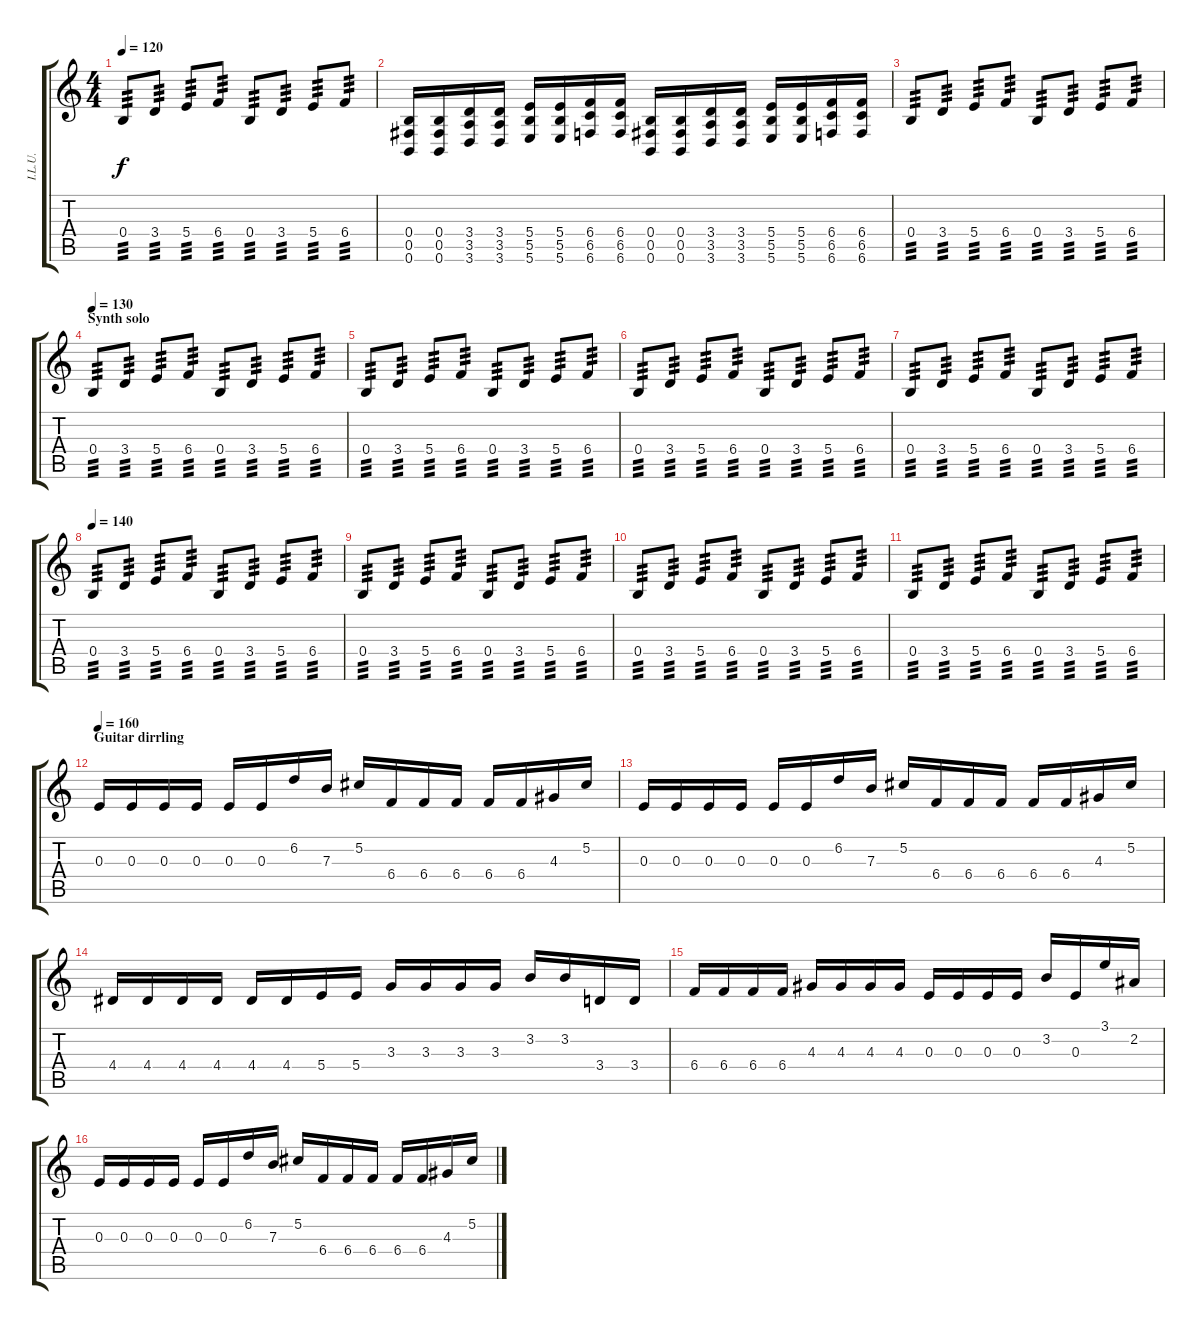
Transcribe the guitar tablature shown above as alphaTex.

\track ("I.L.U." "I.L.U.") {instrument distortionguitar}
\staff {score tabs}
\tuning (Db4 Ab3 E3 B2 Gb2 B1) {hide}
\ts (4 4)
\tempo 120
\clef g2
\ks c
0.4.8{tp 3 dy f} 3.4.8{tp 3} 5.4.8{tp 3} 6.4.8{tp 3} 0.4.8{tp 3} 3.4.8{tp 3} 5.4.8{tp 3} 6.4.8{tp 3} |
(0.4 0.5 0.6).16 (0.4 0.5 0.6).16 (3.4 3.5 3.6).16 (3.4 3.5 3.6).16 (5.4 5.5 5.6).16 (5.4 5.5 5.6).16 (6.4 6.5 6.6).16 (6.4 6.5 6.6).16 (0.4 0.5 0.6).16 (0.4 0.5 0.6).16 (3.4 3.5 3.6).16 (3.4 3.5 3.6).16 (5.4 5.5 5.6).16 (5.4 5.5 5.6).16 (6.4 6.5 6.6).16 (6.4 6.5 6.6).16 |
0.4.8{tp 3} 3.4.8{tp 3} 5.4.8{tp 3} 6.4.8{tp 3} 0.4.8{tp 3} 3.4.8{tp 3} 5.4.8{tp 3} 6.4.8{tp 3} |
\section ("" "Synth solo")
\tempo 130
0.4.8{tp 3} 3.4.8{tp 3} 5.4.8{tp 3} 6.4.8{tp 3} 0.4.8{tp 3} 3.4.8{tp 3} 5.4.8{tp 3} 6.4.8{tp 3} |
0.4.8{tp 3} 3.4.8{tp 3} 5.4.8{tp 3} 6.4.8{tp 3} 0.4.8{tp 3} 3.4.8{tp 3} 5.4.8{tp 3} 6.4.8{tp 3} |
0.4.8{tp 3} 3.4.8{tp 3} 5.4.8{tp 3} 6.4.8{tp 3} 0.4.8{tp 3} 3.4.8{tp 3} 5.4.8{tp 3} 6.4.8{tp 3} |
0.4.8{tp 3} 3.4.8{tp 3} 5.4.8{tp 3} 6.4.8{tp 3} 0.4.8{tp 3} 3.4.8{tp 3} 5.4.8{tp 3} 6.4.8{tp 3} |
\tempo 140
0.4.8{tp 3} 3.4.8{tp 3} 5.4.8{tp 3} 6.4.8{tp 3} 0.4.8{tp 3} 3.4.8{tp 3} 5.4.8{tp 3} 6.4.8{tp 3} |
0.4.8{tp 3} 3.4.8{tp 3} 5.4.8{tp 3} 6.4.8{tp 3} 0.4.8{tp 3} 3.4.8{tp 3} 5.4.8{tp 3} 6.4.8{tp 3} |
0.4.8{tp 3} 3.4.8{tp 3} 5.4.8{tp 3} 6.4.8{tp 3} 0.4.8{tp 3} 3.4.8{tp 3} 5.4.8{tp 3} 6.4.8{tp 3} |
0.4.8{tp 3} 3.4.8{tp 3} 5.4.8{tp 3} 6.4.8{tp 3} 0.4.8{tp 3} 3.4.8{tp 3} 5.4.8{tp 3} 6.4.8{tp 3} |
\section ("" "Guitar dirrling")
\tempo 160
0.3.16 0.3.16 0.3.16 0.3.16 0.3.16 0.3.16 6.2.16 7.3.16 5.2.16 6.4.16 6.4.16 6.4.16 6.4.16 6.4.16 4.3.16 5.2.16 |
0.3.16 0.3.16 0.3.16 0.3.16 0.3.16 0.3.16 6.2.16 7.3.16 5.2.16 6.4.16 6.4.16 6.4.16 6.4.16 6.4.16 4.3.16 5.2.16 |
4.4.16 4.4.16 4.4.16 4.4.16 4.4.16 4.4.16 5.4.16 5.4.16 3.3.16 3.3.16 3.3.16 3.3.16 3.2.16 3.2.16 3.4.16 3.4.16 |
6.4.16 6.4.16 6.4.16 6.4.16 4.3.16 4.3.16 4.3.16 4.3.16 0.3.16 0.3.16 0.3.16 0.3.16 3.2.16 0.3.16 3.1.16 2.2.16 |
0.3.16 0.3.16 0.3.16 0.3.16 0.3.16 0.3.16 6.2.16 7.3.16 5.2.16 6.4.16 6.4.16 6.4.16 6.4.16 6.4.16 4.3.16 5.2.16
